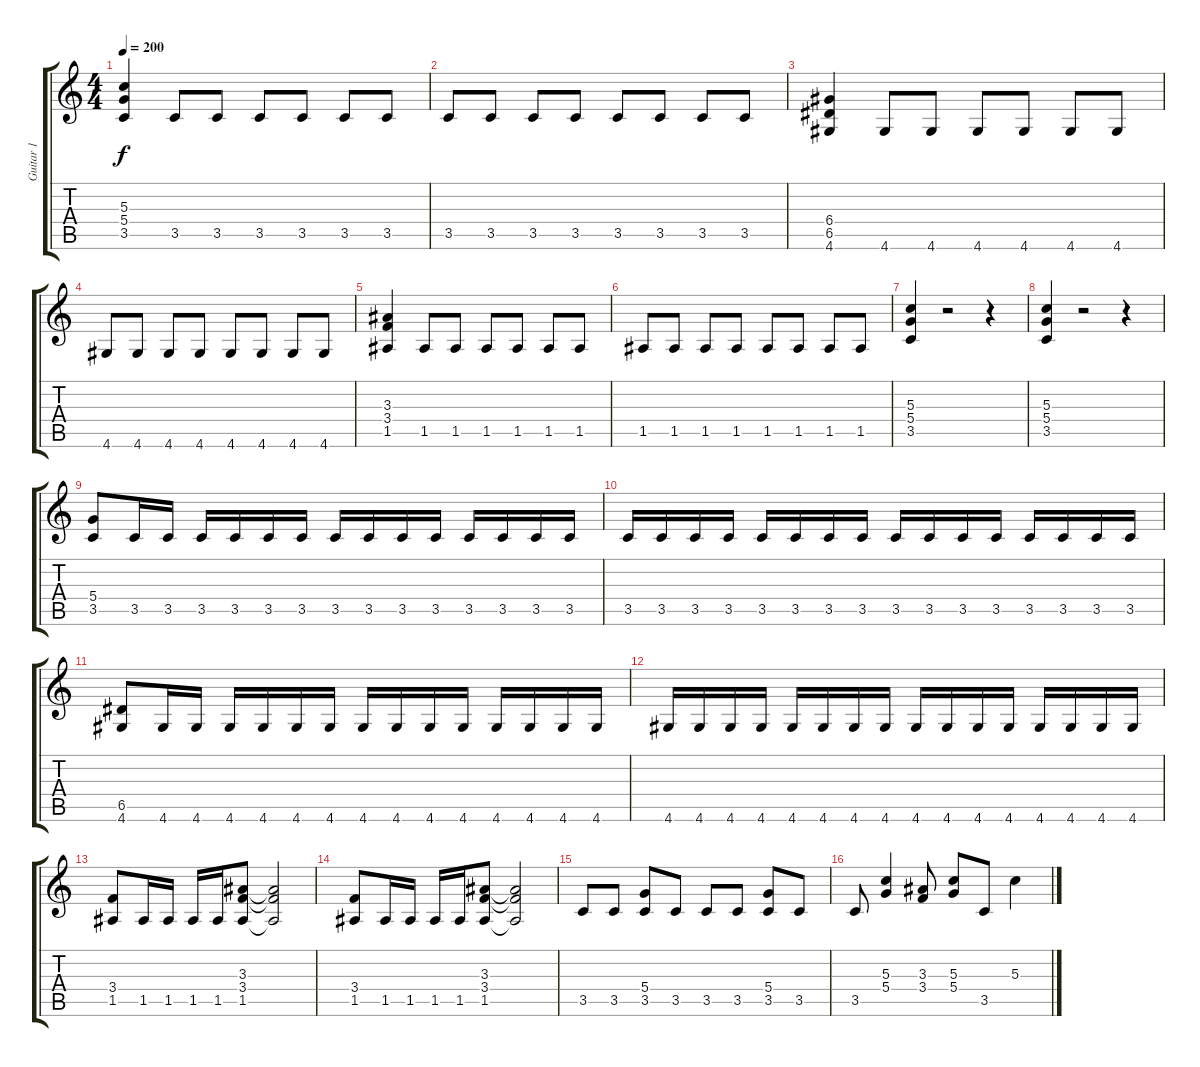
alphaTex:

\track ("Guitar 1 " "Guitar 1 ") {instrument overdrivenguitar}
\staff {score tabs}
\tuning (E4 B3 G3 D3 A2 E2) {hide}
\ts (4 4)
\tempo 200
\clef g2
\ks c
(5.3 5.4 3.5).4{dy f} 3.5.8 3.5.8 3.5.8 3.5.8 3.5.8 3.5.8 |
3.5.8 3.5.8 3.5.8 3.5.8 3.5.8 3.5.8 3.5.8 3.5.8 |
(6.4 6.5 4.6).4 4.6.8 4.6.8 4.6.8 4.6.8 4.6.8 4.6.8 |
4.6.8 4.6.8 4.6.8 4.6.8 4.6.8 4.6.8 4.6.8 4.6.8 |
(3.3 3.4 1.5).4 1.5.8 1.5.8 1.5.8 1.5.8 1.5.8 1.5.8 |
1.5.8 1.5.8 1.5.8 1.5.8 1.5.8 1.5.8 1.5.8 1.5.8 |
(5.3 5.4 3.5).4 r.2 r.4 |
(5.3 5.4 3.5).4 r.2 r.4 |
\section ("" "")
(5.4 3.5).8 3.5.16 3.5.16 3.5.16 3.5.16 3.5.16 3.5.16 3.5.16 3.5.16 3.5.16 3.5.16 3.5.16 3.5.16 3.5.16 3.5.16 |
3.5.16 3.5.16 3.5.16 3.5.16 3.5.16 3.5.16 3.5.16 3.5.16 3.5.16 3.5.16 3.5.16 3.5.16 3.5.16 3.5.16 3.5.16 3.5.16 |
(6.5 4.6).8 4.6.16 4.6.16 4.6.16 4.6.16 4.6.16 4.6.16 4.6.16 4.6.16 4.6.16 4.6.16 4.6.16 4.6.16 4.6.16 4.6.16 |
4.6.16 4.6.16 4.6.16 4.6.16 4.6.16 4.6.16 4.6.16 4.6.16 4.6.16 4.6.16 4.6.16 4.6.16 4.6.16 4.6.16 4.6.16 4.6.16 |
(3.4 1.5).8 1.5.16 1.5.16 1.5.16 1.5.16 (3.3 3.4 1.5).8 (3.3{t} 3.4{t} 1.5{t}).2 |
(3.4 1.5).8 1.5.16 1.5.16 1.5.16 1.5.16 (3.3 3.4 1.5).8 (3.3{t} 3.4{t} 1.5{t}).2 |
3.5.8 3.5.8 (5.4 3.5).8 3.5.8 3.5.8 3.5.8 (5.4 3.5).8 3.5.8 |
3.5.8 (5.3 5.4).4 (3.3 3.4).8 (5.3 5.4).8 3.5.8 5.3.4
